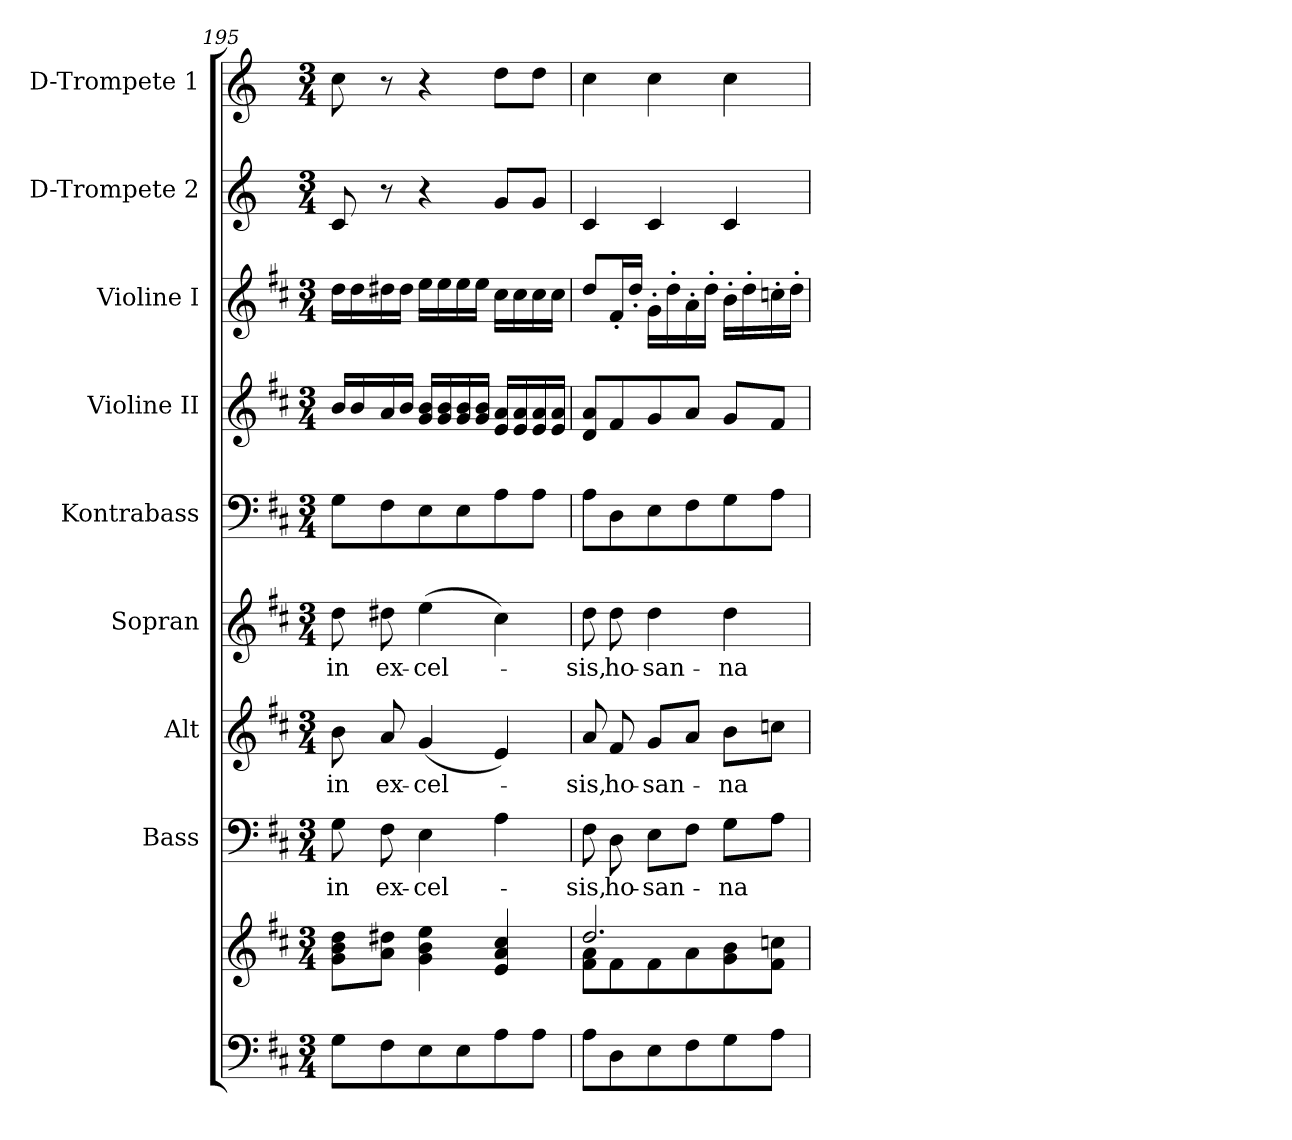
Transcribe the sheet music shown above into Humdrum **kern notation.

**kern	**kern	**kern	**text	**kern	**text	**kern	**text	**kern	**kern	**kern	**kern	**kern
*part9	*part9	*part8	*part8	*part7	*part7	*part6	*part6	*part5	*part4	*part3	*part2	*part1
*staff10	*staff9	*staff8	*staff8	*staff7	*staff7	*staff6	*staff6	*staff5	*staff4	*staff3	*staff2	*staff1
*	*	*I"Bass	*	*I"Alt	*	*I"Sopran	*	*I"Kontrabass	*I"Violine II	*I"Violine I	*I"D-Trompete 2	*I"D-Trompete 1
*	*	*I'B.	*	*I'A.	*	*I'S.	*	*I'Kb.	*I'Vl. II	*I'Vl. I	*I'D Trp. 2	*I'D Trp. 1
*clefF4	*clefG2	*clefF4	*	*clefG2	*	*clefG2	*	*clefF4	*clefG2	*clefG2	*clefG2	*clefG2
*	*	*	*	*	*	*	*	*ITrd7c12	*	*	*ITrd-1c-2	*ITrd-1c-2
*k[f#c#]	*k[f#c#]	*k[f#c#]	*	*k[f#c#]	*	*k[f#c#]	*	*k[f#c#]	*k[f#c#]	*k[f#c#]	*k[f#c#]	*k[f#c#]
*D:	*D:	*D:	*	*D:	*	*D:	*	*D:	*D:	*D:	*D:	*D:
*M3/4	*M3/4	*M3/4	*	*M3/4	*	*M3/4	*	*M3/4	*M3/4	*M3/4	*M3/4	*M3/4
=195	=195	=195	=195	=195	=195	=195	=195	=195	=195	=195	=195	=195
!	!	!	!LO:LY:b	!	!LO:LY:b	!	!LO:LY:b	!	!	!	!	!
8G\L	8g\ 8b\ 8dd\L	8G\	in	8b\	in	8dd\	in	8GG\L	16b/LL	16dd\LL	8d/	8dd\
.	.	.	.	.	.	.	.	.	16b/	16dd\	.	.
!	!	!	!LO:LY:b	!	!LO:LY:b	!	!LO:LY:b	!	!	!	!	!
8F#\	8a\ 8dd#X\J	8F#\	ex-	8a/	ex-	8dd#X\	ex-	8FF#\	16a/	16dd#X\	8r	8r
.	.	.	.	.	.	.	.	.	16b/JJ	16dd#\JJ	.	.
!	!	!	!LO:LY:b	!	!LO:LY:b	!	!LO:LY:b	!	!	!	!	!
8E\	4g\ 4b\ 4ee\	4E\	-cel-	(<4g/	-cel-	(>4ee\	-cel-	8EE\	16g/ 16b/LL	16ee\LL	4r	4r
.	.	.	.	.	.	.	.	.	16g/ 16b/	16ee\	.	.
8E\	.	.	.	.	.	.	.	8EE\	16g/ 16b/	16ee\	.	.
.	.	.	.	.	.	.	.	.	16g/ 16b/JJ	16ee\JJ	.	.
8A\	4e/ 4a/ 4cc#/	4A\	.	4e/)	.	4cc#\)	.	8AA\	16e/ 16a/LL	16cc#\LL	8a/L	8ee\L
.	.	.	.	.	.	.	.	.	16e/ 16a/	16cc#\	.	.
8A\J	.	.	.	.	.	.	.	8AA\J	16e/ 16a/	16cc#\	8a/J	8ee\J
.	.	.	.	.	.	.	.	.	16e/ 16a/JJ	16cc#\JJ	.	.
!!LO:PB:g=z
=196	=196	=196	=196	=196	=196	=196	=196	=196	=196	=196	=196	=196
*	*^	*	*	*	*	*	*	*	*	*	*	*
!	!	!	!	!LO:LY:b	!	!LO:LY:b	!	!LO:LY:b	!	!	!	!	!
8A\L	2.dd/	8f#\ 8a\L	8F#\	-sis,	8a/	-sis,	8dd\	-sis,	8AA\L	8d/ 8a/L	8dd/L	4d/	4dd\
!	!	!	!	!LO:LY:b	!	!LO:LY:b	!	!LO:LY:b	!	!	!	!	!
8D\	.	8f#\	8D\	ho-	8f#/	ho-	8dd\	ho-	8DD\	8f#/	16f#'</L	.	.
.	.	.	.	.	.	.	.	.	.	.	16dd'</JJ	.	.
!	!	!	!	!LO:LY:b	!	!LO:LY:b	!	!LO:LY:b	!	!	!	!	!
8E\	.	8f#\	8E\L	-san-	8g/L	-san-	4dd\	-san-	8EE\	8g/	16g'>\LL	4d/	4dd\
.	.	.	.	.	.	.	.	.	.	.	16dd'>\	.	.
8F#\	.	8a\	8F#\J	.	8a/J	.	.	.	8FF#\	8a/J	16a'>\	.	.
.	.	.	.	.	.	.	.	.	.	.	16dd'>\JJ	.	.
!	!	!	!	!LO:LY:b	!	!LO:LY:b	!	!LO:LY:b	!	!	!	!	!
8G\	.	8g\ 8b\	8G\L	-na	8b\L	-na	4dd\	-na	8GG\	8g/L	16b'>\LL	4d/	4dd\
.	.	.	.	.	.	.	.	.	.	.	16dd'>\	.	.
8A\J	.	8f#\ 8ccn\J	8A\J	.	8ccn\J	.	.	.	8AA\J	8f#/J	16ccn'>\	.	.
.	.	.	.	.	.	.	.	.	.	.	16dd'>\JJ	.	.
*	*v	*v	*	*	*	*	*	*	*	*	*	*	*
=	=	=	=	=	=	=	=	=	=	=	=	=
*-	*-	*-	*-	*-	*-	*-	*-	*-	*-	*-	*-	*-
